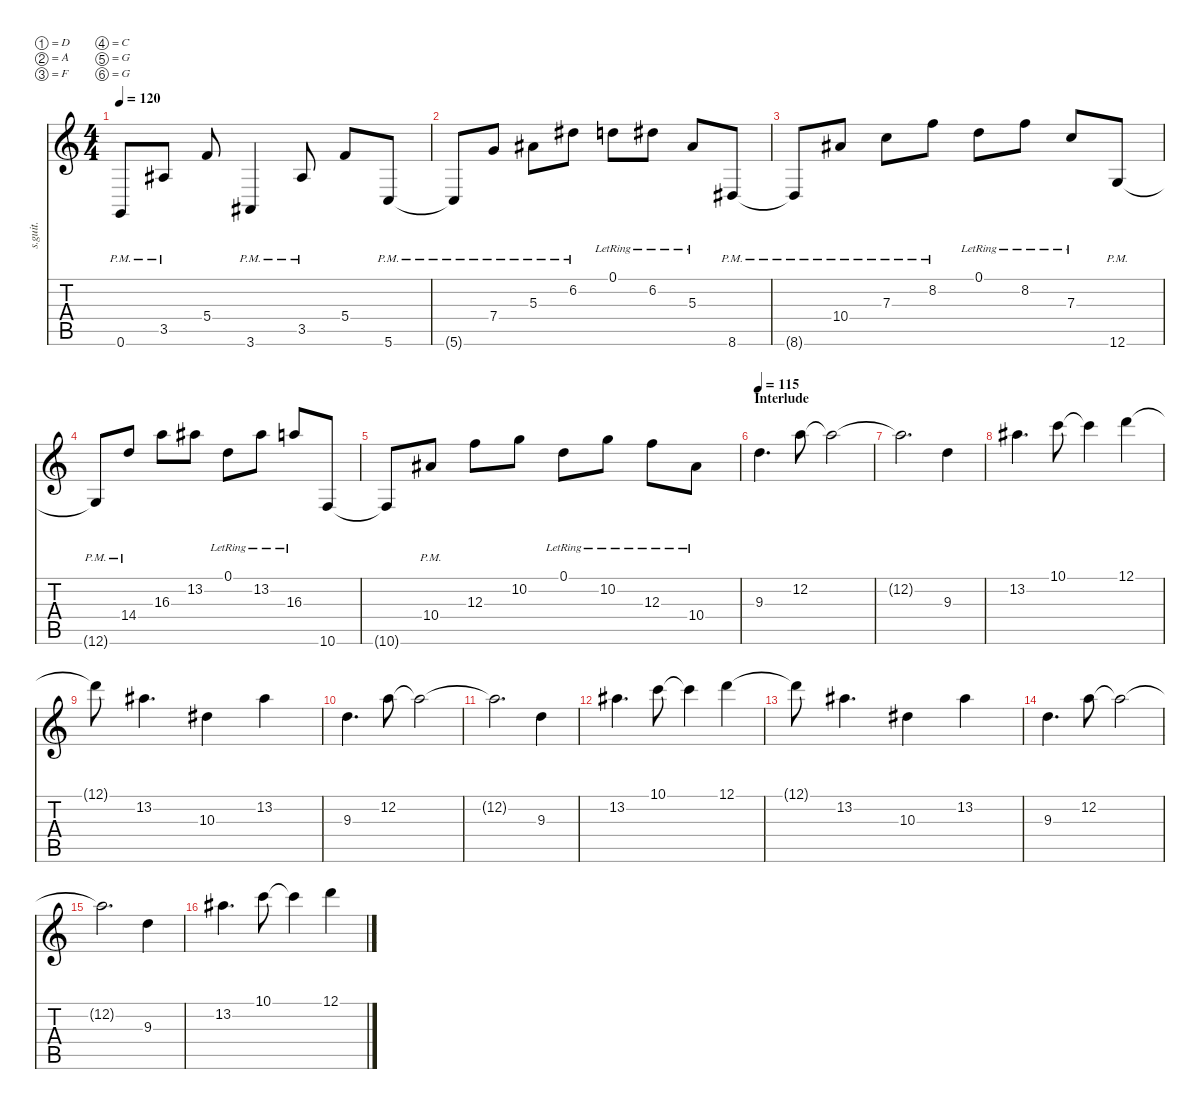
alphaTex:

\defaultSystemsLayout 4
\hideDynamics
\bracketExtendMode nobrackets
\track ("Rythm Guitar 1 (w/solo)" "s.guit.") {instrument distortionguitar}
\staff {score tabs}
\tuning (D4 A3 F3 C3 G2 G1)
\ts (4 4)
\tempo 120
\clef g2
\ks c
0.6{pm t}.8{lyrics (0 "") lyrics (1 "") lyrics (2 "") lyrics (3 "") lyrics (4 "") dy f} 3.5{pm acc #}.8{lyrics (0 "") lyrics (1 "") lyrics (2 "") lyrics (3 "") lyrics (4 "") dy mf} 5.4.8{lyrics (0 "") lyrics (1 "") lyrics (2 "") lyrics (3 "") lyrics (4 "")} 3.6{pm acc #}.4{lyrics (0 "") lyrics (1 "") lyrics (2 "") lyrics (3 "") lyrics (4 "")} 3.5{pm acc #}.8{lyrics (0 "") lyrics (1 "") lyrics (2 "") lyrics (3 "") lyrics (4 "")} 5.4.8{lyrics (0 "") lyrics (1 "") lyrics (2 "") lyrics (3 "") lyrics (4 "")} 5.6{pm}.8{lyrics (0 "") lyrics (1 "") lyrics (2 "") lyrics (3 "") lyrics (4 "")} |
5.6{pm t}.8{lyrics (0 "") lyrics (1 "") lyrics (2 "") lyrics (3 "") lyrics (4 "") dy f} 7.4{pm}.8{lyrics (0 "") lyrics (1 "") lyrics (2 "") lyrics (3 "") lyrics (4 "")} 5.3{pm acc #}.8{lyrics (0 "") lyrics (1 "") lyrics (2 "") lyrics (3 "") lyrics (4 "")} 6.2{pm acc #}.8{lyrics (0 "") lyrics (1 "") lyrics (2 "") lyrics (3 "") lyrics (4 "")} 0.1{lr}.8{lyrics (0 "") lyrics (1 "") lyrics (2 "") lyrics (3 "") lyrics (4 "")} 6.2{lr acc #}.8{lyrics (0 "") lyrics (1 "") lyrics (2 "") lyrics (3 "") lyrics (4 "")} 5.3{lr acc #}.8{lyrics (0 "") lyrics (1 "") lyrics (2 "") lyrics (3 "") lyrics (4 "")} 8.6{pm acc #}.8{lyrics (0 "") lyrics (1 "") lyrics (2 "") lyrics (3 "") lyrics (4 "")} |
8.6{pm t acc #}.8{lyrics (0 "") lyrics (1 "") lyrics (2 "") lyrics (3 "") lyrics (4 "")} 10.4{pm acc #}.8{lyrics (0 "") lyrics (1 "") lyrics (2 "") lyrics (3 "") lyrics (4 "")} 7.3{pm}.8{lyrics (0 "") lyrics (1 "") lyrics (2 "") lyrics (3 "") lyrics (4 "")} 8.2{pm}.8{lyrics (0 "") lyrics (1 "") lyrics (2 "") lyrics (3 "") lyrics (4 "")} 0.1{lr}.8{lyrics (0 "") lyrics (1 "") lyrics (2 "") lyrics (3 "") lyrics (4 "")} 8.2{lr}.8{lyrics (0 "") lyrics (1 "") lyrics (2 "") lyrics (3 "") lyrics (4 "")} 7.3{lr}.8{lyrics (0 "") lyrics (1 "") lyrics (2 "") lyrics (3 "") lyrics (4 "")} 12.6{pm}.8{lyrics (0 "") lyrics (1 "") lyrics (2 "") lyrics (3 "") lyrics (4 "")} |
12.6{pm t}.8{lyrics (0 "") lyrics (1 "") lyrics (2 "") lyrics (3 "") lyrics (4 "")} 14.4{pm}.8{lyrics (0 "") lyrics (1 "") lyrics (2 "") lyrics (3 "") lyrics (4 "")} 16.3.8{lyrics (0 "") lyrics (1 "") lyrics (2 "") lyrics (3 "") lyrics (4 "")} 13.2{acc #}.8{lyrics (0 "") lyrics (1 "") lyrics (2 "") lyrics (3 "") lyrics (4 "")} 0.1{lr}.8{lyrics (0 "") lyrics (1 "") lyrics (2 "") lyrics (3 "") lyrics (4 "")} 13.2{lr acc #}.8{lyrics (0 "") lyrics (1 "") lyrics (2 "") lyrics (3 "") lyrics (4 "")} 16.3{lr}.8{lyrics (0 "") lyrics (1 "") lyrics (2 "") lyrics (3 "") lyrics (4 "")} 10.6.8{lyrics (0 "") lyrics (1 "") lyrics (2 "") lyrics (3 "") lyrics (4 "")} |
10.6{t}.8{lyrics (0 "") lyrics (1 "") lyrics (2 "") lyrics (3 "") lyrics (4 "")} 10.4{pm acc #}.8{lyrics (0 "") lyrics (1 "") lyrics (2 "") lyrics (3 "") lyrics (4 "")} 12.3.8{lyrics (0 "") lyrics (1 "") lyrics (2 "") lyrics (3 "") lyrics (4 "")} 10.2.8{lyrics (0 "") lyrics (1 "") lyrics (2 "") lyrics (3 "") lyrics (4 "")} 0.1{lr}.8{lyrics (0 "") lyrics (1 "") lyrics (2 "") lyrics (3 "") lyrics (4 "")} 10.2{lr}.8{lyrics (0 "") lyrics (1 "") lyrics (2 "") lyrics (3 "") lyrics (4 "")} 12.3{lr}.8{lyrics (0 "") lyrics (1 "") lyrics (2 "") lyrics (3 "") lyrics (4 "")} 10.4{lr acc #}.8{lyrics (0 "") lyrics (1 "") lyrics (2 "") lyrics (3 "") lyrics (4 "")} |
\section ("" "Interlude")
\tempo 115
9.3.4{d lyrics (0 "") lyrics (1 "") lyrics (2 "") lyrics (3 "") lyrics (4 "")} 12.2.8{lyrics (0 "") lyrics (1 "") lyrics (2 "") lyrics (3 "") lyrics (4 "")} 12.2{t}.2{lyrics (0 "") lyrics (1 "") lyrics (2 "") lyrics (3 "") lyrics (4 "")} |
12.2{t}.2{d lyrics (0 "") lyrics (1 "") lyrics (2 "") lyrics (3 "") lyrics (4 "")} 9.3.4{lyrics (0 "") lyrics (1 "") lyrics (2 "") lyrics (3 "") lyrics (4 "")} |
13.2{acc #}.4{d lyrics (0 "") lyrics (1 "") lyrics (2 "") lyrics (3 "") lyrics (4 "")} 10.1.8{lyrics (0 "") lyrics (1 "") lyrics (2 "") lyrics (3 "") lyrics (4 "")} 10.1{t}.4{lyrics (0 "") lyrics (1 "") lyrics (2 "") lyrics (3 "") lyrics (4 "")} 12.1.4{lyrics (0 "") lyrics (1 "") lyrics (2 "") lyrics (3 "") lyrics (4 "")} |
12.1{t}.8{lyrics (0 "") lyrics (1 "") lyrics (2 "") lyrics (3 "") lyrics (4 "")} 13.2{acc #}.4{d lyrics (0 "") lyrics (1 "") lyrics (2 "") lyrics (3 "") lyrics (4 "")} 10.3{acc #}.4{lyrics (0 "") lyrics (1 "") lyrics (2 "") lyrics (3 "") lyrics (4 "")} 13.2{acc #}.4{lyrics (0 "") lyrics (1 "") lyrics (2 "") lyrics (3 "") lyrics (4 "")} |
9.3.4{d lyrics (0 "") lyrics (1 "") lyrics (2 "") lyrics (3 "") lyrics (4 "")} 12.2.8{lyrics (0 "") lyrics (1 "") lyrics (2 "") lyrics (3 "") lyrics (4 "")} 12.2{t}.2{lyrics (0 "") lyrics (1 "") lyrics (2 "") lyrics (3 "") lyrics (4 "")} |
12.2{t}.2{d lyrics (0 "") lyrics (1 "") lyrics (2 "") lyrics (3 "") lyrics (4 "")} 9.3.4{lyrics (0 "") lyrics (1 "") lyrics (2 "") lyrics (3 "") lyrics (4 "")} |
13.2{acc #}.4{d lyrics (0 "") lyrics (1 "") lyrics (2 "") lyrics (3 "") lyrics (4 "")} 10.1.8{lyrics (0 "") lyrics (1 "") lyrics (2 "") lyrics (3 "") lyrics (4 "")} 10.1{t}.4{lyrics (0 "") lyrics (1 "") lyrics (2 "") lyrics (3 "") lyrics (4 "")} 12.1.4{lyrics (0 "") lyrics (1 "") lyrics (2 "") lyrics (3 "") lyrics (4 "")} |
12.1{t}.8{lyrics (0 "") lyrics (1 "") lyrics (2 "") lyrics (3 "") lyrics (4 "")} 13.2{acc #}.4{d lyrics (0 "") lyrics (1 "") lyrics (2 "") lyrics (3 "") lyrics (4 "")} 10.3{acc #}.4{lyrics (0 "") lyrics (1 "") lyrics (2 "") lyrics (3 "") lyrics (4 "")} 13.2{acc #}.4{lyrics (0 "") lyrics (1 "") lyrics (2 "") lyrics (3 "") lyrics (4 "")} |
9.3.4{d lyrics (0 "") lyrics (1 "") lyrics (2 "") lyrics (3 "") lyrics (4 "")} 12.2.8{lyrics (0 "") lyrics (1 "") lyrics (2 "") lyrics (3 "") lyrics (4 "")} 12.2{t}.2{lyrics (0 "") lyrics (1 "") lyrics (2 "") lyrics (3 "") lyrics (4 "")} |
12.2{t}.2{d lyrics (0 "") lyrics (1 "") lyrics (2 "") lyrics (3 "") lyrics (4 "")} 9.3.4{lyrics (0 "") lyrics (1 "") lyrics (2 "") lyrics (3 "") lyrics (4 "")} |
13.2{acc #}.4{d lyrics (0 "") lyrics (1 "") lyrics (2 "") lyrics (3 "") lyrics (4 "")} 10.1.8{lyrics (0 "") lyrics (1 "") lyrics (2 "") lyrics (3 "") lyrics (4 "")} 10.1{t}.4{lyrics (0 "") lyrics (1 "") lyrics (2 "") lyrics (3 "") lyrics (4 "")} 12.1.4{lyrics (0 "") lyrics (1 "") lyrics (2 "") lyrics (3 "") lyrics (4 "")}
